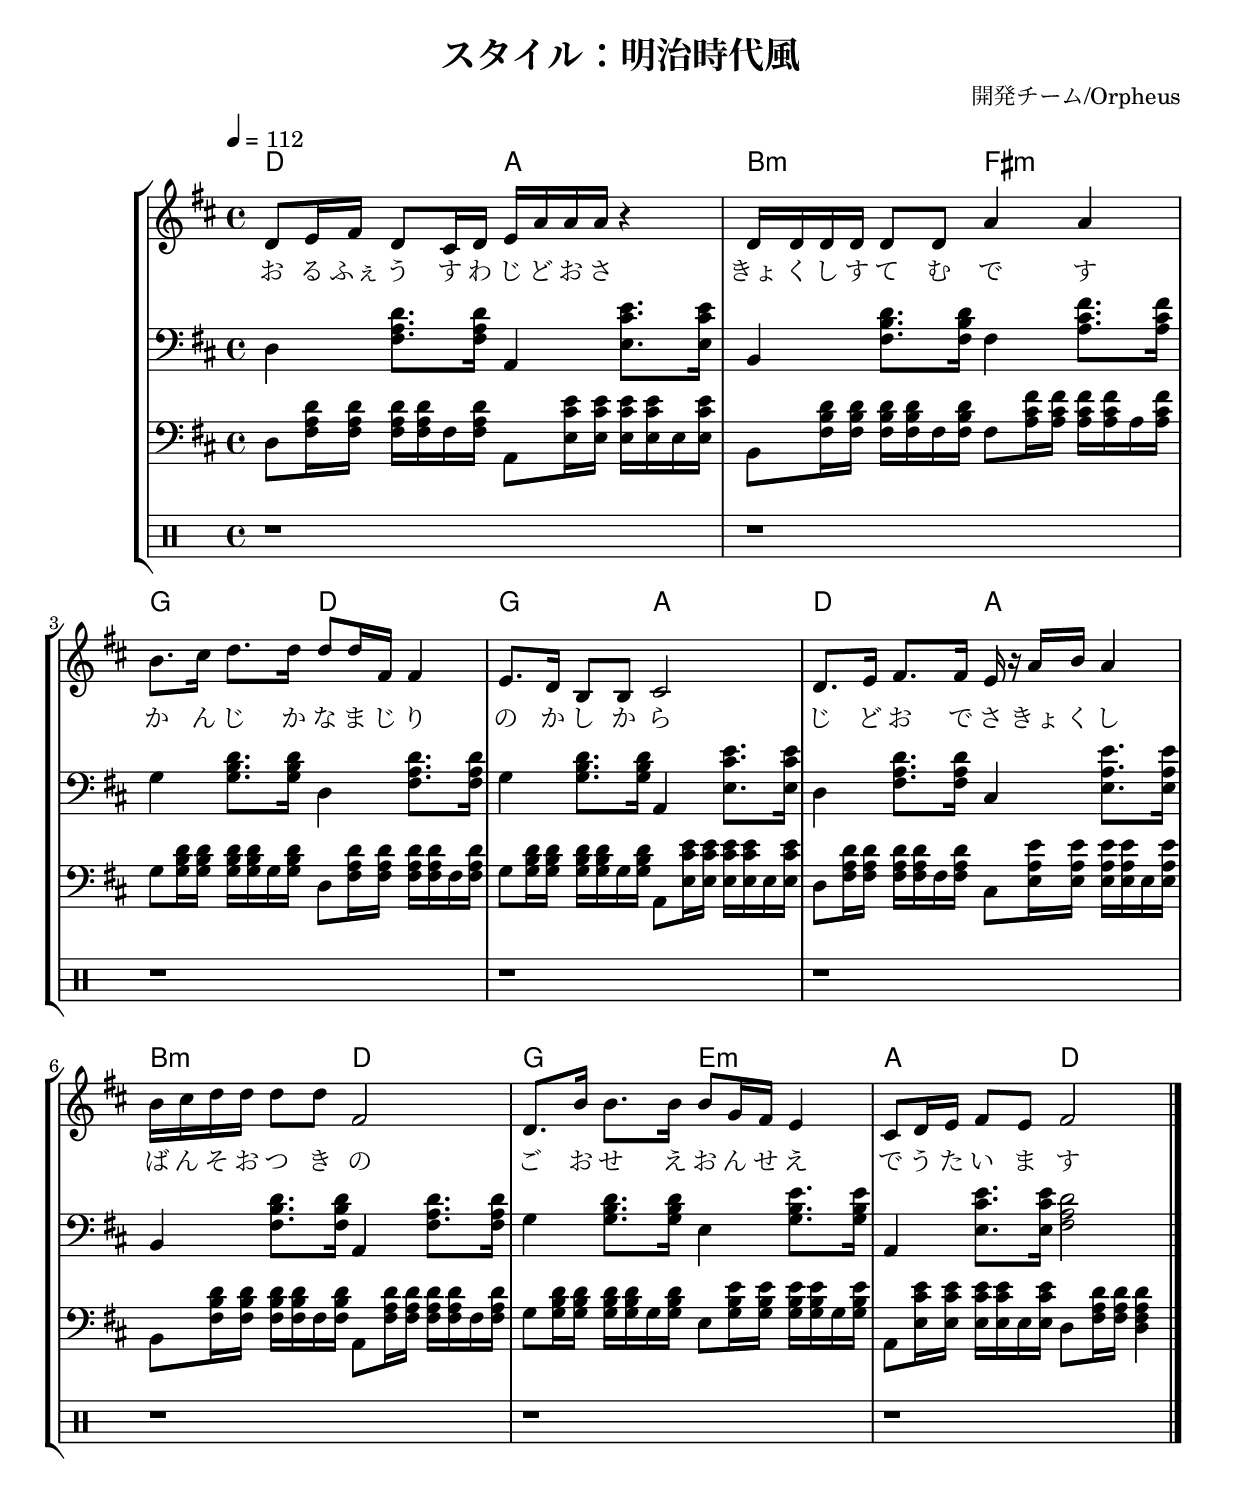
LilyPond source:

\version "2.12.1"

\header {
	title = \markup {スタイル：明治時代風}
	composer = \markup \center-column {開発チーム/Orpheus}
}

harmony = \chordmode {
	d2 a b:m fis:m g d g a d a b:m d g e:m a d 
}

melody = {
	\set Staff.midiInstrument = #"fss0.35"
		\key d \major
	\tempo 4 = 112
 d'8  e'16  fis'16  d'8  cis'16  d'16  e'16  a'16  a'16  a'16  r4 
	d'16  d'16  d'16  d'16  d'8  d'8  a'4  a'4 
	b'8.  cis''16  d''8.  d''16  d''8  d''16  fis'16  fis'4 
	e'8.  d'16  b8  b8  cis'2 
	d'8.  e'16  fis'8.  fis'16  e'16  r16  a'16  b'16  a'4 
	b'16  cis''16  d''16  d''16  d''8  d''8  fis'2 
	d'8.  b'16  b'8.  b'16  b'8  g'16  fis'16  e'4 
	cis'8  d'16  e'16  fis'8  e'8  fis'2
}

words = \lyricmode {
	お  る  ふぇ  う  す  わ  じ  ど  お  さ  きょ  く  し  す  て  む  で  す  か  ん  じ  か  な  ま  じ  り  の  か  し  か  ら  じ  ど  お  で  さ  きょ  く  し  ば  ん  そ  お  つ  き  の  ご  お  せ  え  お  ん  せ  え  で  う  た  い  ま  す  
}

tempochange = {
	\tempo 4 = 112
	r1 | r1 | r1 | r1 | r1 | r1 | r1 | r1 \bar "|."
}

mainacc = {
	\clef bass
	\set Staff.midiInstrument = #"Acoustic grand"
	\key d \major
	\tempo 4 = 112
	d4 <fis a d'>8. <fis a d'>16
	a,4 <e cis' e'>8. <e cis' e'>16
	b,4 <fis b d'>8. <fis b d'>16
	fis4 <a cis' fis'>8. <a cis' fis'>16
	g4 <g b d'>8. <g b d'>16
	d4 <fis a d'>8. <fis a d'>16
	g4 <g b d'>8. <g b d'>16
	a,4 <e cis' e'>8. <e cis' e'>16
	d4 <fis a d'>8. <fis a d'>16
	cis4 <e a e'>8. <e a e'>16
	b,4 <fis b d'>8. <fis b d'>16
	a,4 <fis a d'>8. <fis a d'>16
	g4 <g b d'>8. <g b d'>16
	e4 <g b e'>8. <g b e'>16
	a,4 <e cis' e'>8. <e cis' e'>16
	<fis a d'>2
	\bar "|."
}

subacc = {
	\clef bass
	\set Staff.midiInstrument = #"String Ensemble 1"
	\key d \major
	\tempo 4 = 112
	d8 <fis a d'>16 <fis a d'>16   <fis a d'>16 <fis a d'>16   fis16 <fis a d'>16
	a,8 <e cis' e'>16 <e cis' e'>16   <e cis' e'>16 <e cis' e'>16   e16 <e cis' e'>16
	b,8 <fis b d'>16 <fis b d'>16   <fis b d'>16 <fis b d'>16   fis16 <fis b d'>16
	fis8 <a cis' fis'>16 <a cis' fis'>16   <a cis' fis'>16 <a cis' fis'>16   a16 <a cis' fis'>16
	g8 <g b d'>16 <g b d'>16   <g b d'>16 <g b d'>16   g16 <g b d'>16
	d8 <fis a d'>16 <fis a d'>16   <fis a d'>16 <fis a d'>16   fis16 <fis a d'>16
	g8 <g b d'>16 <g b d'>16   <g b d'>16 <g b d'>16   g16 <g b d'>16
	a,8 <e cis' e'>16 <e cis' e'>16   <e cis' e'>16 <e cis' e'>16   e16 <e cis' e'>16
	d8 <fis a d'>16 <fis a d'>16   <fis a d'>16 <fis a d'>16   fis16 <fis a d'>16
	cis8 <e a e'>16 <e a e'>16   <e a e'>16 <e a e'>16   e16 <e a e'>16
	b,8 <fis b d'>16 <fis b d'>16   <fis b d'>16 <fis b d'>16   fis16 <fis b d'>16
	a,8 <fis a d'>16 <fis a d'>16   <fis a d'>16 <fis a d'>16   fis16 <fis a d'>16
	g8 <g b d'>16 <g b d'>16   <g b d'>16 <g b d'>16   g16 <g b d'>16
	e8 <g b e'>16 <g b e'>16   <g b e'>16 <g b e'>16   g16 <g b e'>16
	a,8 <e cis' e'>16 <e cis' e'>16   <e cis' e'>16 <e cis' e'>16   e16 <e cis' e'>16
	d8 <fis a d'>16 <fis a d'>16 <d fis a d'>4
	\bar "|."
}

percA = {
	\drummode {
	r1 |r1 |r1 |r1 |r1 |r1 |r1 |r1 \bar "|."
	}
}

percB = {
	\drummode {
	r1 |r1 |r1 |r1 |r1 |r1 |r1 |r1 \bar "|."
	}
}

percC = {
	\drummode {
	r1 |r1 |r1 |r1 |r1 |r1 |r1 |r1 \bar "|."
	}
}

percD = {
	\drummode {
	r1 |r1 |r1 |r1 |r1 |r1 |r1 |r1 \bar "|."
	}
}

percE = {
	\drummode {
	r1 |r1 |r1 |r1 |r1 |r1 |r1 |r1 \bar "|."
	}
}

\score {
	<<
		\new StaffGroup <<
			\new ChordNames {\harmony}
			\new Voice = "melody" {\melody}
			\new Lyrics \lyricsto "melody" \words
			\new Staff = "mainacc" {\mainacc}
			\new Staff = "subacc" {\subacc}
			\new DrumStaff <<
				\new DrumVoice {\percA}
				\new DrumVoice {\percB}
				\new DrumVoice {\percC}
				\new DrumVoice {\percD}
				\new DrumVoice {\percE}
			>>
		>>
	>>
	\layout { }
}
